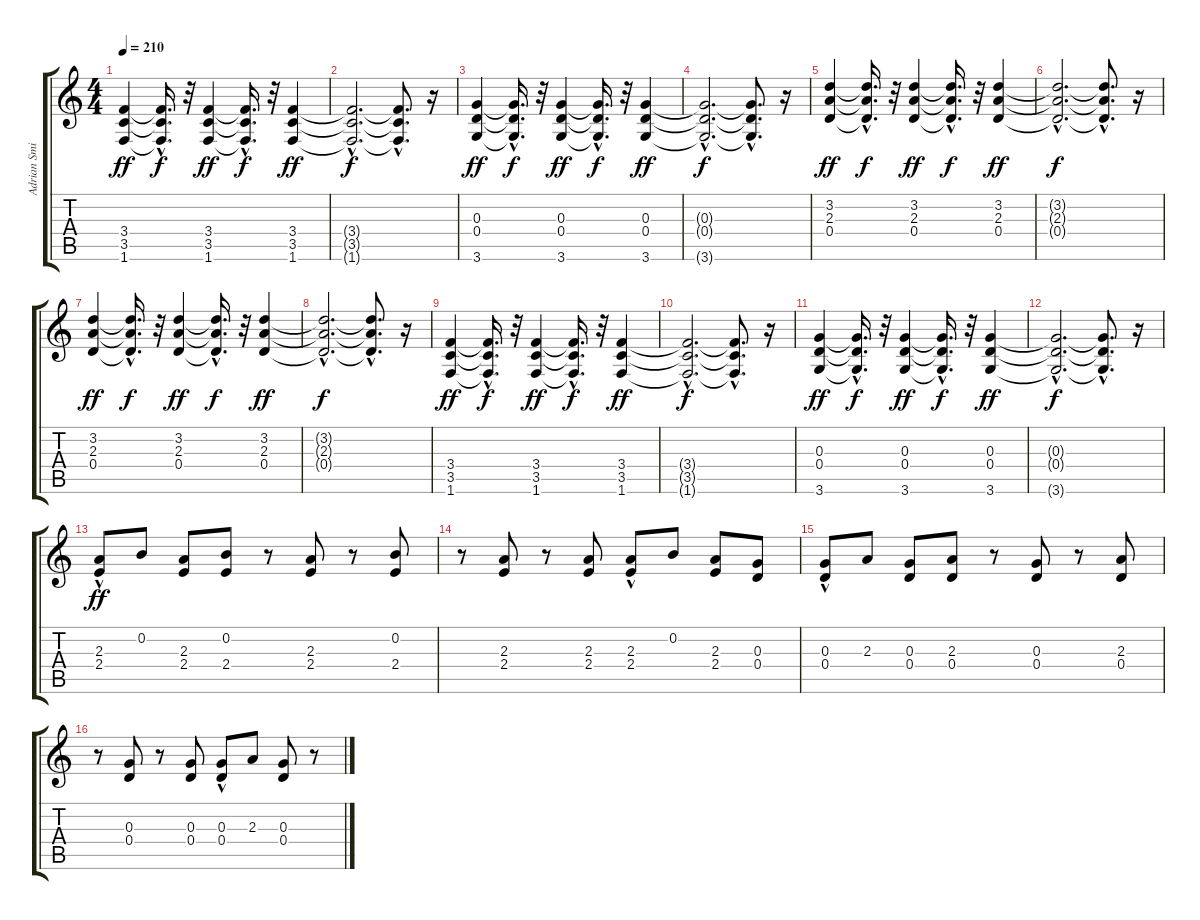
\track ("Adrian Smith" "Adrian Smi") {instrument overdrivenguitar}
\staff {score tabs}
\tuning (E4 B3 G3 D3 A2 E2) {hide}
\ts (4 4)
\tempo 210
\clef g2
\ks c
(3.4 3.5 1.6).4{dy ff} (3.4{hac t} 3.5{hac t} 1.6{hac t}).16{d dy f} r.32 (3.4 3.5 1.6).4{dy ff} (3.4{hac t} 3.5{hac t} 1.6{hac t}).16{d dy f} r.32 (3.4 3.5 1.6).4{dy ff} |
(3.4{hac t} 3.5{hac t} 1.6{hac t}).2{d dy f} (3.4{hac t} 3.5{hac t} 1.6{hac t}).8{d} r.16 |
(0.3 0.4 3.6).4{dy ff} (0.3{hac t} 0.4{hac t} 3.6{hac t}).16{d dy f} r.32 (0.3 0.4 3.6).4{dy ff} (0.3{hac t} 0.4{hac t} 3.6{hac t}).16{d dy f} r.32 (0.3 0.4 3.6).4{dy ff} |
(0.3{hac t} 0.4{hac t} 3.6{hac t}).2{d dy f} (0.3{hac t} 0.4{hac t} 3.6{hac t}).8{d} r.16 |
(3.2 2.3 0.4).4{dy ff} (3.2{hac t} 2.3{hac t} 0.4{hac t}).16{d dy f} r.32 (3.2 2.3 0.4).4{dy ff} (3.2{hac t} 2.3{hac t} 0.4{hac t}).16{d dy f} r.32 (3.2 2.3 0.4).4{dy ff} |
(3.2{hac t} 2.3{hac t} 0.4{hac t}).2{d dy f} (3.2{hac t} 2.3{hac t} 0.4{hac t}).8{d} r.16 |
(3.2 2.3 0.4).4{dy ff} (3.2{hac t} 2.3{hac t} 0.4{hac t}).16{d dy f} r.32 (3.2 2.3 0.4).4{dy ff} (3.2{hac t} 2.3{hac t} 0.4{hac t}).16{d dy f} r.32 (3.2 2.3 0.4).4{dy ff} |
(3.2{hac t} 2.3{hac t} 0.4{hac t}).2{d dy f} (3.2{hac t} 2.3{hac t} 0.4{hac t}).8{d} r.16 |
(3.4 3.5 1.6).4{dy ff} (3.4{hac t} 3.5{hac t} 1.6{hac t}).16{d dy f} r.32 (3.4 3.5 1.6).4{dy ff} (3.4{hac t} 3.5{hac t} 1.6{hac t}).16{d dy f} r.32 (3.4 3.5 1.6).4{dy ff} |
(3.4{hac t} 3.5{hac t} 1.6{hac t}).2{d dy f} (3.4{hac t} 3.5{hac t} 1.6{hac t}).8{d} r.16 |
(0.3 0.4 3.6).4{dy ff} (0.3{hac t} 0.4{hac t} 3.6{hac t}).16{d dy f} r.32 (0.3 0.4 3.6).4{dy ff} (0.3{hac t} 0.4{hac t} 3.6{hac t}).16{d dy f} r.32 (0.3 0.4 3.6).4{dy ff} |
(0.3{hac t} 0.4{hac t} 3.6{hac t}).2{d dy f} (0.3{hac t} 0.4{hac t} 3.6{hac t}).8{d} r.16 |
(2.3 2.4{hac}).8{dy ff} 0.2.8 (2.3 2.4).8 (0.2 2.4).8 r.8 (2.3 2.4).8 r.8 (0.2 2.4).8 |
r.8 (2.3 2.4).8 r.8 (2.3 2.4).8 (2.3 2.4{hac}).8 0.2.8 (2.3 2.4).8 (0.3 0.4).8 |
(0.3 0.4{hac}).8 2.3.8 (0.3 0.4).8 (2.3 0.4).8 r.8 (0.3 0.4).8 r.8 (2.3 0.4).8 |
r.8 (0.3 0.4).8 r.8 (0.3 0.4).8 (0.3 0.4{hac}).8 2.3.8 (0.3 0.4).8 r.8
